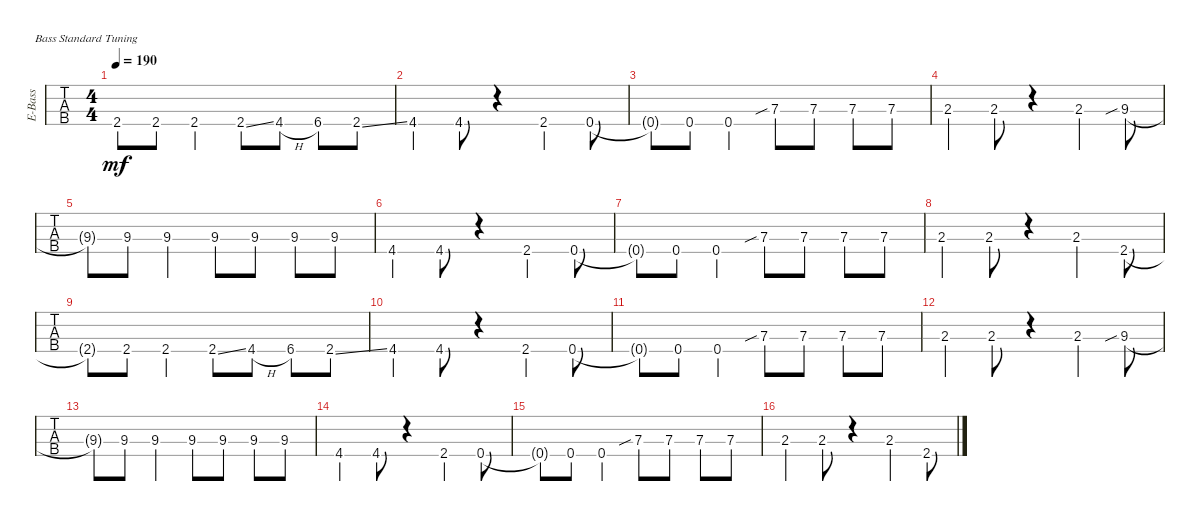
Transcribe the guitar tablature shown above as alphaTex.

\defaultSystemsLayout 4
\bracketExtendMode groupsimilarinstruments
\otherSystemsTrackNameOrientation horizontal
\track ("Akshay" "E-Bass") {instrument electricbassfinger}
\staff {tabs}
\tuning (G2 D2 A1 E1)
\ts (4 4)
\tempo 190
\clef f4
\ks c
2.4{t acc #}.8{dy mf} 2.4{acc #}.8 2.4{acc #}.4 2.4{ss acc #}.8 4.4{h acc #}.8 6.4{acc #}.8 2.4{ss acc #}.8 |
4.4{acc #}.4 4.4{acc #}.8 r.4 2.4{acc #}.4 0.4.8 |
0.4{t}.8 0.4.8 0.4.4 7.3{sib}.8 7.3.8 7.3.8 7.3.8 |
2.3.4 2.3.8 r.4 2.3.4 9.3{sib acc #}.8 |
9.3{t acc #}.8 9.3{acc #}.8 9.3{acc #}.4 9.3{acc #}.8 9.3{acc #}.8 9.3{acc #}.8 9.3{acc #}.8 |
4.4{acc #}.4 4.4{acc #}.8 r.4 2.4{acc #}.4 0.4.8 |
0.4{t}.8 0.4.8 0.4.4 7.3{sib}.8 7.3.8 7.3.8 7.3.8 |
2.3.4 2.3.8 r.4 2.3.4 2.4{acc #}.8 |
2.4{t acc #}.8 2.4{acc #}.8 2.4{acc #}.4 2.4{ss acc #}.8 4.4{h acc #}.8 6.4{acc #}.8 2.4{ss acc #}.8 |
4.4{acc #}.4 4.4{acc #}.8 r.4 2.4{acc #}.4 0.4.8 |
0.4{t}.8 0.4.8 0.4.4 7.3{sib}.8 7.3.8 7.3.8 7.3.8 |
2.3.4 2.3.8 r.4 2.3.4 9.3{sib acc #}.8 |
9.3{t acc #}.8 9.3{acc #}.8 9.3{acc #}.4 9.3{acc #}.8 9.3{acc #}.8 9.3{acc #}.8 9.3{acc #}.8 |
4.4{acc #}.4 4.4{acc #}.8 r.4 2.4{acc #}.4 0.4.8 |
0.4{t}.8 0.4.8 0.4.4 7.3{sib}.8 7.3.8 7.3.8 7.3.8 |
2.3.4 2.3.8 r.4 2.3.4 2.4{acc #}.8
